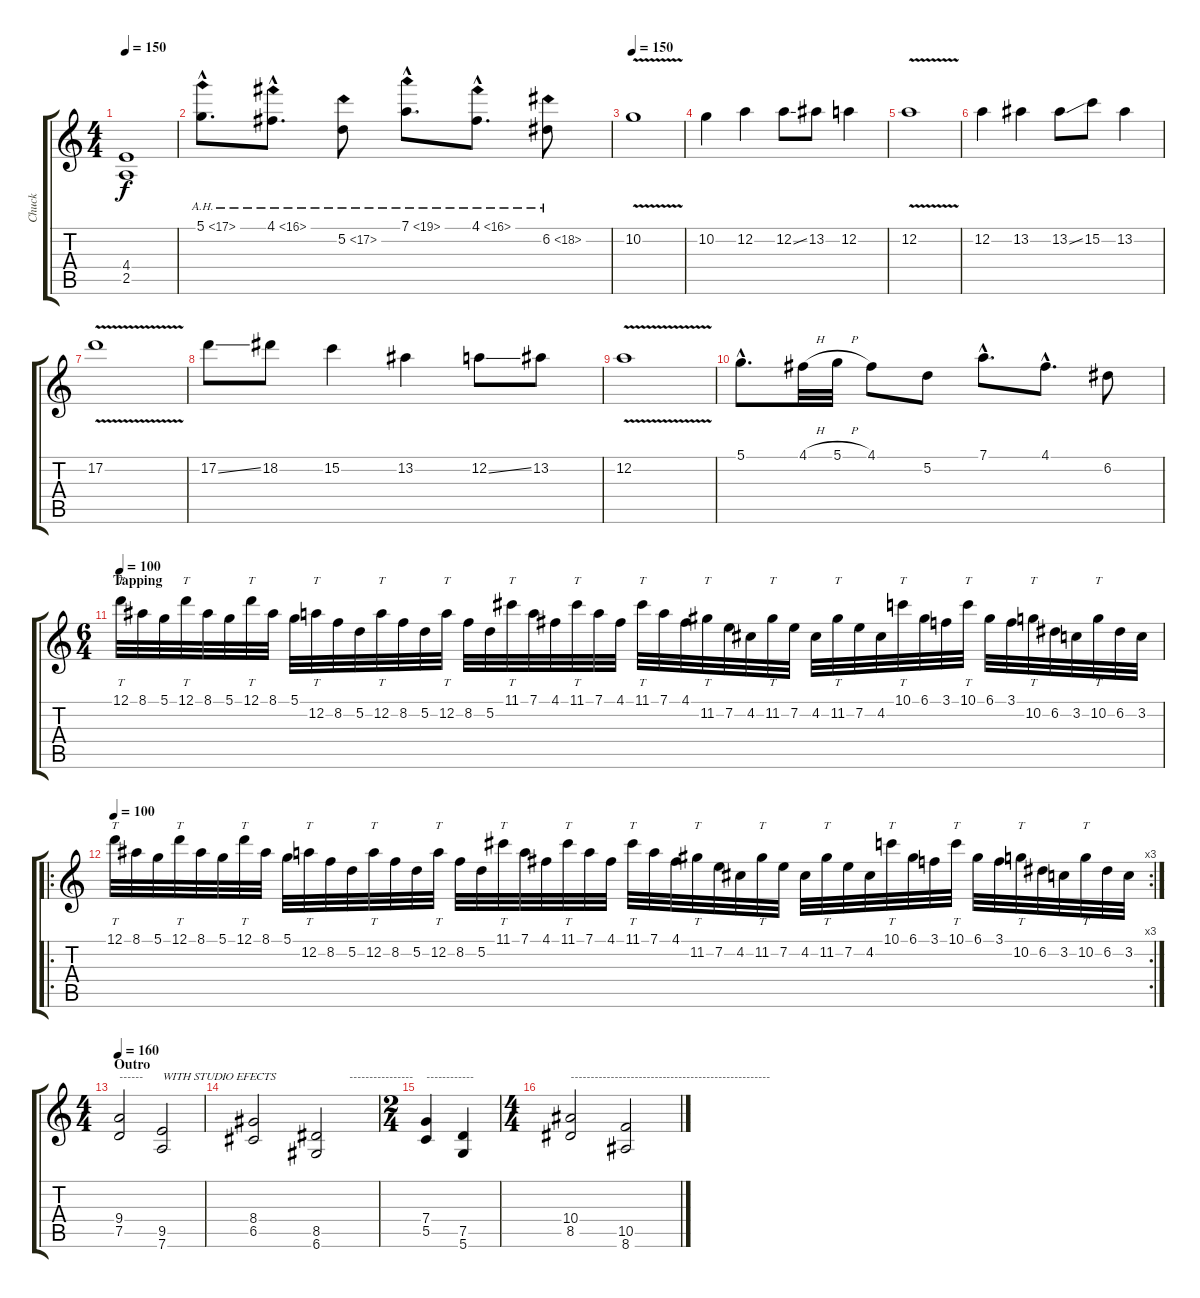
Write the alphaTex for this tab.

\track ("Chuck" "Chuck") {instrument distortionguitar}
\staff {score tabs}
\tuning (D4 A3 F3 C3 G2 D2) {hide}
\ts (4 4)
\tempo 150
\clef g2
\ks c
(4.4 2.5).1{dy f} |
5.1{ah 12 hac}.8{d} 4.1{ah 12 hac}.8{d} 5.2{ah 12}.8 7.1{ah 12 hac}.8{d} 4.1{ah 12 hac}.8{d} 6.2{ah 12}.8 |
\tempo 150
10.2{v}.1 |
10.2.4 12.2.4 12.2{ss}.8 13.2.8 12.2.4 |
12.2{v}.1 |
12.2.4 13.2.4 13.2{ss}.8 15.2.8 13.2.4 |
17.2{v}.1 |
17.2{ss}.8 18.2.8 15.2.4 13.2.4 12.2{ss}.8 13.2.8 |
12.2{v}.1 |
5.1{hac}.8{d} 4.1{h}.32 5.1{h}.32 4.1.8 5.2.8 7.1{hac}.8{d} 4.1{hac}.8{d} 6.2.8 |
\ts (6 4)
\section ("" "Tapping")
\tempo 100
12.1.32{tt} 8.1.32 5.1.32 12.1.32{tt} 8.1.32 5.1.32 12.1.32{tt} 8.1.32 5.1.32 12.2.32{tt} 8.2.32 5.2.32 12.2.32{tt} 8.2.32 5.2.32 12.2.32{tt} 8.2.32 5.2.32 11.1.32{tt} 7.1.32 4.1.32 11.1.32{tt} 7.1.32 4.1.32 11.1.32{tt} 7.1.32 4.1.32 11.2.32{tt} 7.2.32 4.2.32 11.2.32{tt} 7.2.32 4.2.32 11.2.32{tt} 7.2.32 4.2.32 10.1.32{tt} 6.1.32 3.1.32 10.1.32{tt} 6.1.32 3.1.32 10.2.32{tt} 6.2.32 3.2.32 10.2.32{tt} 6.2.32 3.2.32 |
\ro
\rc 3
\tempo 100
12.1.32{tt} 8.1.32 5.1.32 12.1.32{tt} 8.1.32 5.1.32 12.1.32{tt} 8.1.32 5.1.32 12.2.32{tt} 8.2.32 5.2.32 12.2.32{tt} 8.2.32 5.2.32 12.2.32{tt} 8.2.32 5.2.32 11.1.32{tt} 7.1.32 4.1.32 11.1.32{tt} 7.1.32 4.1.32 11.1.32{tt} 7.1.32 4.1.32 11.2.32{tt} 7.2.32 4.2.32 11.2.32{tt} 7.2.32 4.2.32 11.2.32{tt} 7.2.32 4.2.32 10.1.32{tt} 6.1.32 3.1.32 10.1.32{tt} 6.1.32 3.1.32 10.2.32{tt} 6.2.32 3.2.32 10.2.32{tt} 6.2.32 3.2.32 |
\ts (4 4)
\section ("" "Outro")
\tempo 160
(9.4 7.5).2{txt "------"} (9.5 7.6).2{txt "WITH STUDIO EFECTS"} |
(8.4 6.5).2 (8.5 6.6).2{txt "           ----------------"} |
\ts (2 4)
(7.4 5.5).4{txt "------------"} (7.5 5.6).4 |
\ts (4 4)
(10.4 8.5).2{txt "--------------------------------------------------"} (10.5 8.6).2
